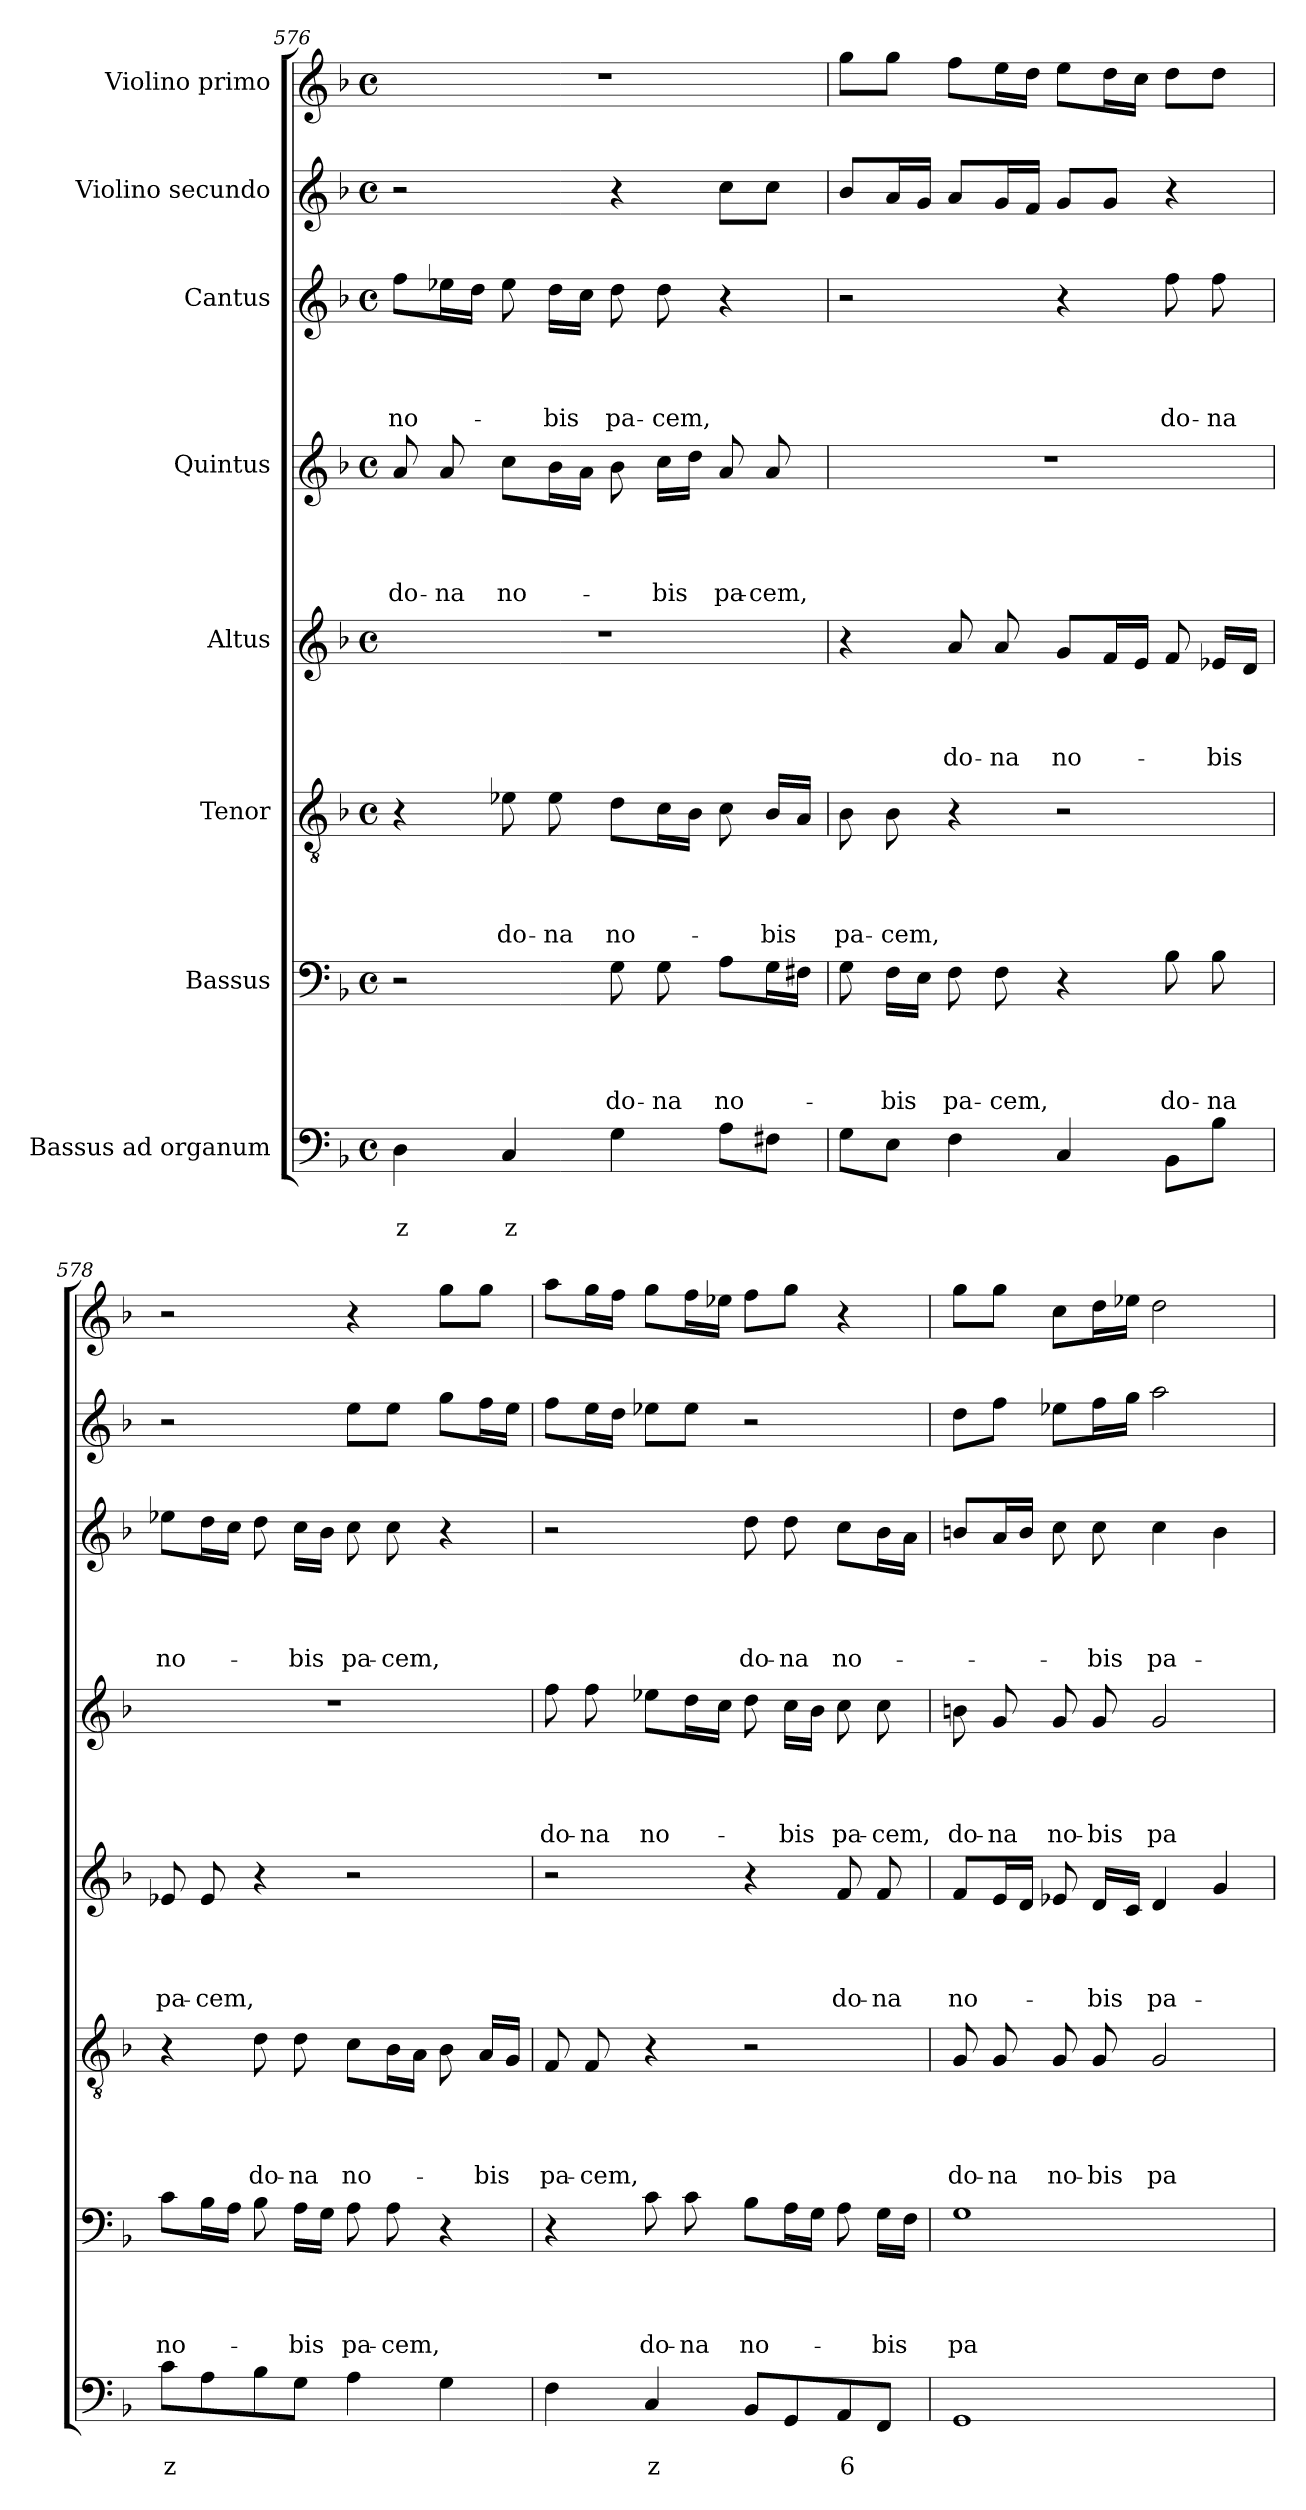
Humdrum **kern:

**kern	**text	**text	**kern	**text	**text	**text	**text	**kern	**text	**text	**text	**text	**kern	**text	**text	**text	**text	**kern	**text	**text	**text	**text	**kern	**text	**text	**text	**text	**kern	**kern
*part8	*part8	*part8	*part7	*part7	*part7	*part7	*part7	*part6	*part6	*part6	*part6	*part6	*part5	*part5	*part5	*part5	*part5	*part4	*part4	*part4	*part4	*part4	*part3	*part3	*part3	*part3	*part3	*part2	*part1
*staff8	*staff8	*staff8	*staff7	*staff7	*staff7	*staff7	*staff7	*staff6	*staff6	*staff6	*staff6	*staff6	*staff5	*staff5	*staff5	*staff5	*staff5	*staff4	*staff4	*staff4	*staff4	*staff4	*staff3	*staff3	*staff3	*staff3	*staff3	*staff2	*staff1
*I"Bassus ad  organum	*	*	*I"Bassus	*	*	*	*	*I"Tenor	*	*	*	*	*I"Altus	*	*	*	*	*I"Quintus	*	*	*	*	*I"Cantus	*	*	*	*	*I"Violino secundo	*I"Violino primo
!!LO:LB:g=z
*clefF4	*	*	*clefF4	*	*	*	*	*clefGv2	*	*	*	*	*clefG2	*	*	*	*	*clefG2	*	*	*	*	*clefG2	*	*	*	*	*clefG2	*clefG2
*k[b-]	*	*	*k[b-]	*	*	*	*	*k[b-]	*	*	*	*	*k[b-]	*	*	*	*	*k[b-]	*	*	*	*	*k[b-]	*	*	*	*	*k[b-]	*k[b-]
*F:	*	*	*F:	*	*	*	*	*F:	*	*	*	*	*F:	*	*	*	*	*F:	*	*	*	*	*F:	*	*	*	*	*F:	*F:
*M4/4	*	*	*M4/4	*	*	*	*	*M4/4	*	*	*	*	*M4/4	*	*	*	*	*M4/4	*	*	*	*	*M4/4	*	*	*	*	*M4/4	*M4/4
*met(c)	*	*	*met(c)	*	*	*	*	*met(c)	*	*	*	*	*met(c)	*	*	*	*	*met(c)	*	*	*	*	*met(c)	*	*	*	*	*met(c)	*met(c)
=576	=576	=576	=576	=576	=576	=576	=576	=576	=576	=576	=576	=576	=576	=576	=576	=576	=576	=576	=576	=576	=576	=576	=576	=576	=576	=576	=576	=576	=576
!	!	!LO:LY:b	!	!	!	!	!	!	!	!	!	!	!	!	!	!	!	!	!	!	!	!LO:LY:b	!	!	!	!	!LO:LY:b	!	!
4D\	.	z	2r	.	.	.	.	4r	.	.	.	.	1r	.	.	.	.	8a/	.	.	.	do-	8ff\L	.	.	.	no-	2r	1r
!	!	!	!	!	!	!	!	!	!	!	!	!	!	!	!	!	!	!	!	!	!	!LO:LY:b	!	!	!	!	!	!	!
.	.	.	.	.	.	.	.	.	.	.	.	.	.	.	.	.	.	8a/	.	.	.	-na	16ee-X\L	.	.	.	.	.	.
.	.	.	.	.	.	.	.	.	.	.	.	.	.	.	.	.	.	.	.	.	.	.	16dd\JJ	.	.	.	.	.	.
!	!	!LO:LY:b	!	!	!	!	!	!	!	!	!	!LO:LY:b	!	!	!	!	!	!	!	!	!	!LO:LY:b	!	!	!	!	!	!	!
4C/	.	z	.	.	.	.	.	8e-X\	.	.	.	do-	.	.	.	.	.	8cc\L	.	.	.	no-	8ee-\	.	.	.	.	.	.
!	!	!	!	!	!	!	!	!	!	!	!	!LO:LY:b	!	!	!	!	!	!	!	!	!	!	!	!	!	!	!LO:LY:b	!	!
.	.	.	.	.	.	.	.	8e-\	.	.	.	-na	.	.	.	.	.	16b-\L	.	.	.	.	16dd\LL	.	.	.	-bis	.	.
.	.	.	.	.	.	.	.	.	.	.	.	.	.	.	.	.	.	16a\JJ	.	.	.	.	16cc\JJ	.	.	.	.	.	.
!	!	!	!	!	!	!	!LO:LY:b	!	!	!	!	!LO:LY:b	!	!	!	!	!	!	!	!	!	!	!	!	!	!	!LO:LY:b	!	!
4G\	.	.	8G\	.	.	.	do-	8d\L	.	.	.	no-	.	.	.	.	.	8b-\	.	.	.	.	8dd\	.	.	.	pa-	4r	.
!	!	!	!	!	!	!	!LO:LY:b	!	!	!	!	!	!	!	!	!	!	!	!	!	!	!LO:LY:b	!	!	!	!	!LO:LY:b	!	!
.	.	.	8G\	.	.	.	-na	16c\L	.	.	.	.	.	.	.	.	.	16cc\LL	.	.	.	-bis	8dd\	.	.	.	-cem,	.	.
.	.	.	.	.	.	.	.	16B-\JJ	.	.	.	.	.	.	.	.	.	16dd\JJ	.	.	.	.	.	.	.	.	.	.	.
!	!	!	!	!	!	!	!LO:LY:b	!	!	!	!	!	!	!	!	!	!	!	!	!	!	!LO:LY:b	!	!	!	!	!	!	!
8A\L	.	.	8A\L	.	.	.	no-	8c\	.	.	.	.	.	.	.	.	.	8a/	.	.	.	pa-	4r	.	.	.	.	8cc\L	.
!	!	!	!	!	!	!	!	!	!	!	!	!LO:LY:b	!	!	!	!	!	!	!	!	!	!LO:LY:b	!	!	!	!	!	!	!
8F#X\J	.	.	16G\L	.	.	.	.	16B-/LL	.	.	.	-bis	.	.	.	.	.	8a/	.	.	.	-cem,	.	.	.	.	.	8cc\J	.
.	.	.	16F#X\JJ	.	.	.	.	16A/JJ	.	.	.	.	.	.	.	.	.	.	.	.	.	.	.	.	.	.	.	.	.
=577	=577	=577	=577	=577	=577	=577	=577	=577	=577	=577	=577	=577	=577	=577	=577	=577	=577	=577	=577	=577	=577	=577	=577	=577	=577	=577	=577	=577	=577
!	!	!	!	!	!	!	!	!	!	!	!	!LO:LY:b	!	!	!	!	!	!	!	!	!	!	!	!	!	!	!	!	!
8G\L	.	.	8G\	.	.	.	.	8B-\	.	.	.	pa-	4r	.	.	.	.	1r	.	.	.	.	2r	.	.	.	.	8b-/L	8gg\L
!	!	!	!	!	!	!	!LO:LY:b	!	!	!	!	!LO:LY:b	!	!	!	!	!	!	!	!	!	!	!	!	!	!	!	!	!
8E\J	.	.	16F\LL	.	.	.	-bis	8B-\	.	.	.	-cem,	.	.	.	.	.	.	.	.	.	.	.	.	.	.	.	16a/L	8gg\J
.	.	.	16E\JJ	.	.	.	.	.	.	.	.	.	.	.	.	.	.	.	.	.	.	.	.	.	.	.	.	16g/JJ	.
!	!	!	!	!	!	!	!LO:LY:b	!	!	!	!	!	!	!	!	!	!LO:LY:b	!	!	!	!	!	!	!	!	!	!	!	!
4F\	.	.	8F\	.	.	.	pa-	4r	.	.	.	.	8a/	.	.	.	do-	.	.	.	.	.	.	.	.	.	.	8a/L	8ff\L
!	!	!	!	!	!	!	!LO:LY:b	!	!	!	!	!	!	!	!	!	!LO:LY:b	!	!	!	!	!	!	!	!	!	!	!	!
.	.	.	8F\	.	.	.	-cem,	.	.	.	.	.	8a/	.	.	.	-na	.	.	.	.	.	.	.	.	.	.	16g/L	16ee\L
.	.	.	.	.	.	.	.	.	.	.	.	.	.	.	.	.	.	.	.	.	.	.	.	.	.	.	.	16f/JJ	16dd\JJ
!	!	!	!	!	!	!	!	!	!	!	!	!	!	!	!	!	!LO:LY:b	!	!	!	!	!	!	!	!	!	!	!	!
4C/	.	.	4r	.	.	.	.	2r	.	.	.	.	8g/L	.	.	.	no-	.	.	.	.	.	4r	.	.	.	.	8g/L	8ee\L
.	.	.	.	.	.	.	.	.	.	.	.	.	16f/L	.	.	.	.	.	.	.	.	.	.	.	.	.	.	8g/J	16dd\L
.	.	.	.	.	.	.	.	.	.	.	.	.	16e/JJ	.	.	.	.	.	.	.	.	.	.	.	.	.	.	.	16cc\JJ
!	!	!	!	!	!	!	!LO:LY:b	!	!	!	!	!	!	!	!	!	!	!	!	!	!	!	!	!	!	!	!LO:LY:b	!	!
8BB-\L	.	.	8B-\	.	.	.	do-	.	.	.	.	.	8f/	.	.	.	.	.	.	.	.	.	8ff\	.	.	.	do-	4r	8dd\L
!	!	!	!	!	!	!	!LO:LY:b	!	!	!	!	!	!	!	!	!	!LO:LY:b	!	!	!	!	!	!	!	!	!	!LO:LY:b	!	!
8B-\J	.	.	8B-\	.	.	.	-na	.	.	.	.	.	16e-X/LL	.	.	.	-bis	.	.	.	.	.	8ff\	.	.	.	-na	.	8dd\J
.	.	.	.	.	.	.	.	.	.	.	.	.	16d/JJ	.	.	.	.	.	.	.	.	.	.	.	.	.	.	.	.
=578	=578	=578	=578	=578	=578	=578	=578	=578	=578	=578	=578	=578	=578	=578	=578	=578	=578	=578	=578	=578	=578	=578	=578	=578	=578	=578	=578	=578	=578
!	!	!LO:LY:b	!	!	!	!	!LO:LY:b	!	!	!	!	!	!	!	!	!	!LO:LY:b	!	!	!	!	!	!	!	!	!	!LO:LY:b	!	!
8c\L	.	z	8c\L	.	.	.	no-	4r	.	.	.	.	8e-X/	.	.	.	pa-	1r	.	.	.	.	8ee-X\L	.	.	.	no-	2r	2r
!	!	!	!	!	!	!	!	!	!	!	!	!	!	!	!	!	!LO:LY:b	!	!	!	!	!	!	!	!	!	!	!	!
8A\	.	.	16B-\L	.	.	.	.	.	.	.	.	.	8e-/	.	.	.	-cem,	.	.	.	.	.	16dd\L	.	.	.	.	.	.
.	.	.	16A\JJ	.	.	.	.	.	.	.	.	.	.	.	.	.	.	.	.	.	.	.	16cc\JJ	.	.	.	.	.	.
!	!	!	!	!	!	!	!	!	!	!	!	!LO:LY:b	!	!	!	!	!	!	!	!	!	!	!	!	!	!	!	!	!
8B-\	.	.	8B-\	.	.	.	.	8d\	.	.	.	do-	4r	.	.	.	.	.	.	.	.	.	8dd\	.	.	.	.	.	.
!	!	!	!	!	!	!	!LO:LY:b	!	!	!	!	!LO:LY:b	!	!	!	!	!	!	!	!	!	!	!	!	!	!	!LO:LY:b	!	!
8G\J	.	.	16A\LL	.	.	.	-bis	8d\	.	.	.	-na	.	.	.	.	.	.	.	.	.	.	16cc\LL	.	.	.	-bis	.	.
.	.	.	16G\JJ	.	.	.	.	.	.	.	.	.	.	.	.	.	.	.	.	.	.	.	16b-\JJ	.	.	.	.	.	.
!	!	!	!	!	!	!	!LO:LY:b	!	!	!	!	!LO:LY:b	!	!	!	!	!	!	!	!	!	!	!	!	!	!	!LO:LY:b	!	!
4A\	.	.	8A\	.	.	.	pa-	8c\L	.	.	.	no-	2r	.	.	.	.	.	.	.	.	.	8cc\	.	.	.	pa-	8ee\L	4r
!	!	!	!	!	!	!	!LO:LY:b	!	!	!	!	!	!	!	!	!	!	!	!	!	!	!	!	!	!	!	!LO:LY:b	!	!
.	.	.	8A\	.	.	.	-cem,	16B-\L	.	.	.	.	.	.	.	.	.	.	.	.	.	.	8cc\	.	.	.	-cem,	8ee\J	.
.	.	.	.	.	.	.	.	16A\JJ	.	.	.	.	.	.	.	.	.	.	.	.	.	.	.	.	.	.	.	.	.
4G\	.	.	4r	.	.	.	.	8B-\	.	.	.	.	.	.	.	.	.	.	.	.	.	.	4r	.	.	.	.	8gg\L	8gg\L
!	!	!	!	!	!	!	!	!	!	!	!	!LO:LY:b	!	!	!	!	!	!	!	!	!	!	!	!	!	!	!	!	!
.	.	.	.	.	.	.	.	16A/LL	.	.	.	-bis	.	.	.	.	.	.	.	.	.	.	.	.	.	.	.	16ff\L	8gg\J
.	.	.	.	.	.	.	.	16G/JJ	.	.	.	.	.	.	.	.	.	.	.	.	.	.	.	.	.	.	.	16ee\JJ	.
=579	=579	=579	=579	=579	=579	=579	=579	=579	=579	=579	=579	=579	=579	=579	=579	=579	=579	=579	=579	=579	=579	=579	=579	=579	=579	=579	=579	=579	=579
!	!	!	!	!	!	!	!	!	!	!	!	!LO:LY:b	!	!	!	!	!	!	!	!	!	!LO:LY:b	!	!	!	!	!	!	!
4F\	.	.	4r	.	.	.	.	8F/	.	.	.	pa-	2r	.	.	.	.	8ff\	.	.	.	do-	2r	.	.	.	.	8ff\L	8aa\L
!	!	!	!	!	!	!	!	!	!	!	!	!LO:LY:b	!	!	!	!	!	!	!	!	!	!LO:LY:b	!	!	!	!	!	!	!
.	.	.	.	.	.	.	.	8F/	.	.	.	-cem,	.	.	.	.	.	8ff\	.	.	.	-na	.	.	.	.	.	16ee\L	16gg\L
.	.	.	.	.	.	.	.	.	.	.	.	.	.	.	.	.	.	.	.	.	.	.	.	.	.	.	.	16dd\JJ	16ff\JJ
!	!	!LO:LY:b	!	!	!	!	!LO:LY:b	!	!	!	!	!	!	!	!	!	!	!	!	!	!	!LO:LY:b	!	!	!	!	!	!	!
4C/	.	z	8c\	.	.	.	do-	4r	.	.	.	.	.	.	.	.	.	8ee-X\L	.	.	.	no-	.	.	.	.	.	8ee-X\L	8gg\L
!	!	!	!	!	!	!	!LO:LY:b	!	!	!	!	!	!	!	!	!	!	!	!	!	!	!	!	!	!	!	!	!	!
.	.	.	8c\	.	.	.	-na	.	.	.	.	.	.	.	.	.	.	16dd\L	.	.	.	.	.	.	.	.	.	8ee-\J	16ff\L
.	.	.	.	.	.	.	.	.	.	.	.	.	.	.	.	.	.	16cc\JJ	.	.	.	.	.	.	.	.	.	.	16ee-X\JJ
!	!	!	!	!	!	!	!LO:LY:b	!	!	!	!	!	!	!	!	!	!	!	!	!	!	!	!	!	!	!	!LO:LY:b	!	!
8BB-/L	.	.	8B-\L	.	.	.	no-	2r	.	.	.	.	4r	.	.	.	.	8dd\	.	.	.	.	8dd\	.	.	.	do-	2r	8ff\L
!	!	!	!	!	!	!	!	!	!	!	!	!	!	!	!	!	!	!	!	!	!	!LO:LY:b	!	!	!	!	!LO:LY:b	!	!
8GG/	.	.	16A\L	.	.	.	.	.	.	.	.	.	.	.	.	.	.	16cc\LL	.	.	.	-bis	8dd\	.	.	.	-na	.	8gg\J
.	.	.	16G\JJ	.	.	.	.	.	.	.	.	.	.	.	.	.	.	16b-\JJ	.	.	.	.	.	.	.	.	.	.	.
!	!	!LO:LY:b	!	!	!	!	!	!	!	!	!	!	!	!	!	!	!LO:LY:b	!	!	!	!	!LO:LY:b	!	!	!	!	!LO:LY:b	!	!
8AA/	.	6	8A\	.	.	.	.	.	.	.	.	.	8f/	.	.	.	do-	8cc\	.	.	.	pa-	8cc\L	.	.	.	no-	.	4r
!	!	!	!	!	!	!	!LO:LY:b	!	!	!	!	!	!	!	!	!	!LO:LY:b	!	!	!	!	!LO:LY:b	!	!	!	!	!	!	!
8FF/J	.	.	16G\LL	.	.	.	-bis	.	.	.	.	.	8f/	.	.	.	-na	8cc\	.	.	.	-cem,	16b-\L	.	.	.	.	.	.
.	.	.	16F\JJ	.	.	.	.	.	.	.	.	.	.	.	.	.	.	.	.	.	.	.	16a\JJ	.	.	.	.	.	.
!!LO:PB:g=z
=580	=580	=580	=580	=580	=580	=580	=580	=580	=580	=580	=580	=580	=580	=580	=580	=580	=580	=580	=580	=580	=580	=580	=580	=580	=580	=580	=580	=580	=580
!	!	!	!	!	!	!	!LO:LY:b	!	!	!	!	!LO:LY:b	!	!	!	!	!LO:LY:b	!	!	!	!	!LO:LY:b	!	!	!	!	!	!	!
1GG	.	.	1G	.	.	.	pa-	8G/	.	.	.	do-	8f/L	.	.	.	no-	8bn\	.	.	.	do-	8bn/L	.	.	.	.	8dd\L	8gg\L
!	!	!	!	!	!	!	!	!	!	!	!	!LO:LY:b	!	!	!	!	!	!	!	!	!	!LO:LY:b	!	!	!	!	!	!	!
.	.	.	.	.	.	.	.	8G/	.	.	.	-na	16e/L	.	.	.	.	8g/	.	.	.	-na	16a/L	.	.	.	.	8ff\J	8gg\J
.	.	.	.	.	.	.	.	.	.	.	.	.	16d/JJ	.	.	.	.	.	.	.	.	.	16b/JJ	.	.	.	.	.	.
!	!	!	!	!	!	!	!	!	!	!	!	!LO:LY:b	!	!	!	!	!	!	!	!	!	!LO:LY:b	!	!	!	!	!	!	!
.	.	.	.	.	.	.	.	8G/	.	.	.	no-	8e-X/	.	.	.	.	8g/	.	.	.	no-	8cc\	.	.	.	.	8ee-X\L	8cc\L
!	!	!	!	!	!	!	!	!	!	!	!	!LO:LY:b	!	!	!	!	!LO:LY:b	!	!	!	!	!LO:LY:b	!	!	!	!	!LO:LY:b	!	!
.	.	.	.	.	.	.	.	8G/	.	.	.	-bis	16d/LL	.	.	.	-bis	8g/	.	.	.	-bis	8cc\	.	.	.	-bis	16ff\L	16dd\L
.	.	.	.	.	.	.	.	.	.	.	.	.	16c/JJ	.	.	.	.	.	.	.	.	.	.	.	.	.	.	16gg\JJ	16ee-X\JJ
!	!	!	!	!	!	!	!	!	!	!	!	!LO:LY:b	!	!	!	!	!LO:LY:b	!	!	!	!	!LO:LY:b	!	!	!	!	!LO:LY:b	!	!
.	.	.	.	.	.	.	.	2G/	.	.	.	pa-	4d/	.	.	.	pa-	2g/	.	.	.	pa-	4cc\	.	.	.	pa-	2aa\	2dd\
.	.	.	.	.	.	.	.	.	.	.	.	.	4g/	.	.	.	.	.	.	.	.	.	4b\	.	.	.	.	.	.
=	=	=	=	=	=	=	=	=	=	=	=	=	=	=	=	=	=	=	=	=	=	=	=	=	=	=	=	=	=
*-	*-	*-	*-	*-	*-	*-	*-	*-	*-	*-	*-	*-	*-	*-	*-	*-	*-	*-	*-	*-	*-	*-	*-	*-	*-	*-	*-	*-	*-
